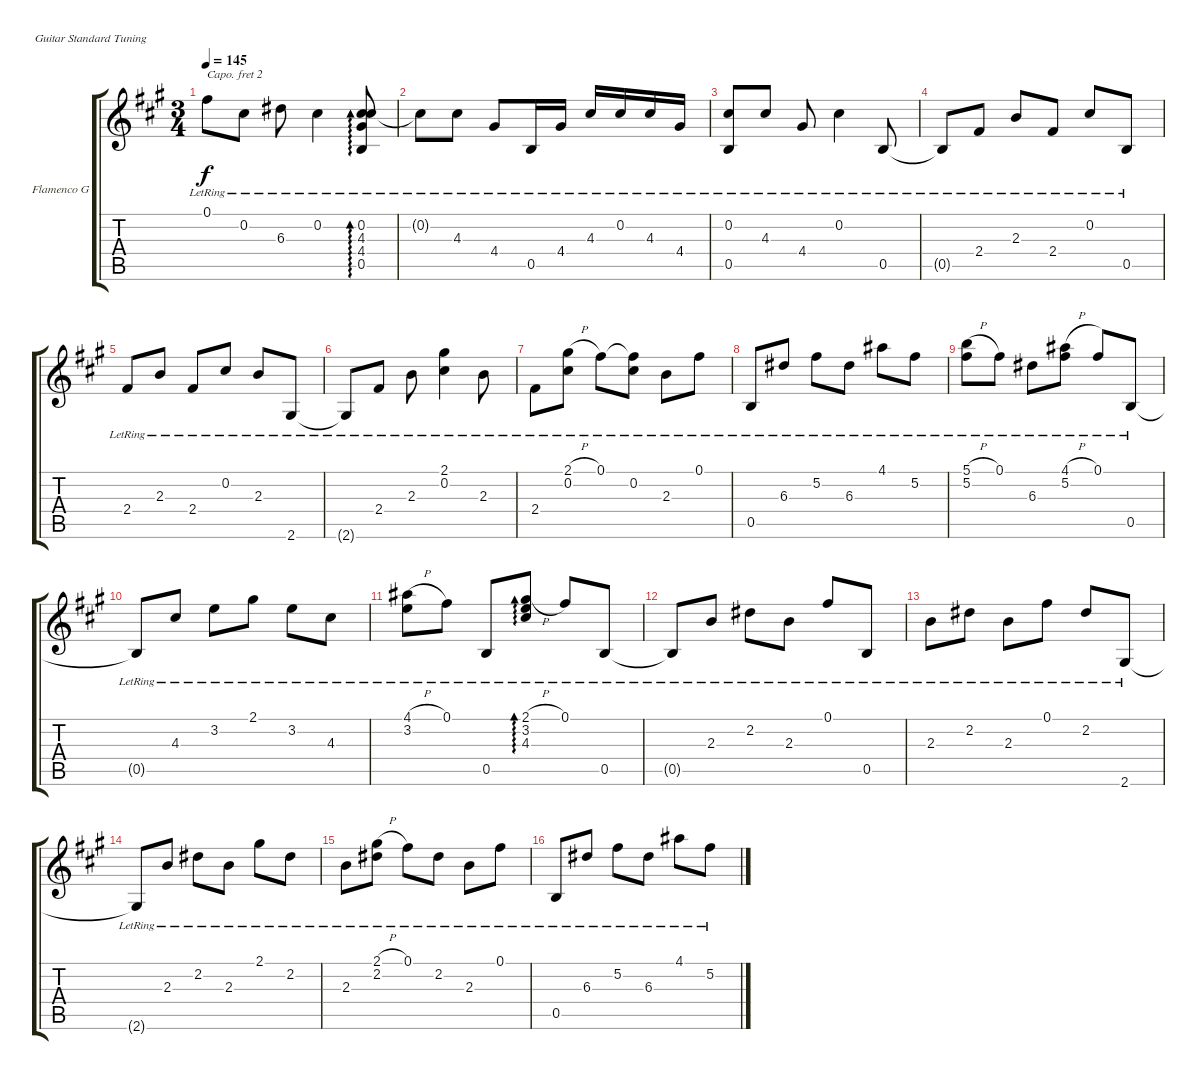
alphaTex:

\defaultSystemsLayout 4
\bracketExtendMode groupsimilarinstruments
\firstSystemTrackNameOrientation horizontal
\otherSystemsTrackNameOrientation horizontal
\track ("Flamenco Guitar" "Flamenco G") {instrument acousticguitarnylon}
\staff {score tabs}
\capo 2
\tuning (E4 B3 G3 D3 A2 E2)
\ts (3 4)
\tempo 145
\clef g2
\ks a
0.1{lr}.8{dy f} 0.2{lr}.8 6.3{lr}.8 0.2{lr}.4 (0.5{lr} 4.4{lr} 4.3{lr} 0.2{lr}).8{ad 0} |
0.2{lr t}.8 4.3{lr}.8 4.4{lr}.8 0.5{lr}.16 4.4{lr}.16 4.3{lr}.16 0.2{lr}.16 4.3{lr}.16 4.4{lr}.16 |
(0.2{lr} 0.5{lr}).8 4.3{lr}.8 4.4{lr}.8 0.2{lr}.4 0.5{lr}.8 |
0.5{lr t}.8 2.4{lr}.8 2.3{lr}.8 2.4{lr}.8 0.2{lr}.8 0.5{lr}.8 |
2.4{lr}.8 2.3{lr}.8 2.4{lr}.8 0.2{lr}.8 2.3{lr}.8 2.6{lr}.8 |
2.6{lr t}.8 2.4{lr}.8 2.3{lr}.8 (2.1{lr} 0.2{lr}).4 2.3{lr}.8 |
2.4{lr}.8 (2.1{h lr} 0.2{lr}).8 0.1{lr}.8 (0.1{lr t} 0.2{lr}).8 2.3{lr}.8 0.1{lr}.8 |
0.5{lr}.8 6.3{lr}.8 5.2{lr}.8 6.3{lr}.8 4.1{lr}.8 5.2{lr}.8 |
(5.1{h lr} 5.2{lr}).8 0.1{lr}.8 6.3{lr}.8 (4.1{h lr} 5.2{lr}).8 0.1{lr}.8 0.5{lr}.8 |
0.5{lr t}.8 4.3{lr}.8 3.2{lr}.8 2.1{lr}.8 3.2{lr}.8 4.3{lr}.8 |
(4.1{h lr} 3.2{lr}).8 0.1{lr}.8 0.5{lr}.8 (2.1{h lr} 4.3{lr} 3.2{lr}).8{ad 0} 0.1{lr}.8 0.5{lr}.8 |
0.5{lr t}.8 2.3{lr}.8 2.2{lr}.8 2.3{lr}.8 0.1{lr}.8 0.5{lr}.8 |
2.3{lr}.8 2.2{lr}.8 2.3{lr}.8 0.1{lr}.8 2.2{lr}.8 2.6{lr}.8 |
2.6{lr t}.8 2.3{lr}.8 2.2{lr}.8 2.3{lr}.8 2.1{lr}.8 2.2{lr}.8 |
2.3{lr}.8 (2.2{lr} 2.1{h lr}).8 0.1{lr}.8 2.2{lr}.8 2.3{lr}.8 0.1{lr}.8 |
0.5{lr}.8 6.3{lr}.8 5.2{lr}.8 6.3{lr}.8 4.1{lr}.8 5.2{lr}.8
